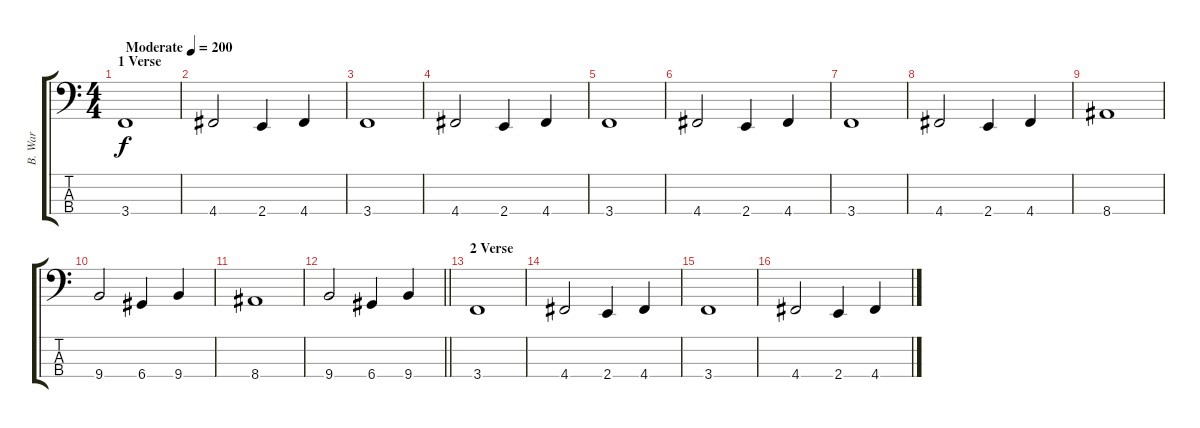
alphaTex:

\track ("B. War " "B. War ") {instrument electricbassfinger}
\staff {score tabs}
\tuning (G2 D2 A1 D1) {hide}
\ts (4 4)
\section ("" "1 Verse")
\tempo (200 "Moderate")
\clef f4
\ks c
3.4.1{dy f instrument electricbassfinger} |
4.4.2 2.4.4 4.4.4 |
3.4.1 |
4.4.2 2.4.4 4.4.4 |
3.4.1 |
4.4.2 2.4.4 4.4.4 |
3.4.1 |
4.4.2 2.4.4 4.4.4 |
8.4.1 |
9.4.2 6.4.4 9.4.4 |
8.4.1 |
\barLineRight lightlight
9.4.2 6.4.4 9.4.4 |
\section ("" "2 Verse")
3.4.1 |
4.4.2 2.4.4 4.4.4 |
3.4.1 |
4.4.2 2.4.4 4.4.4
